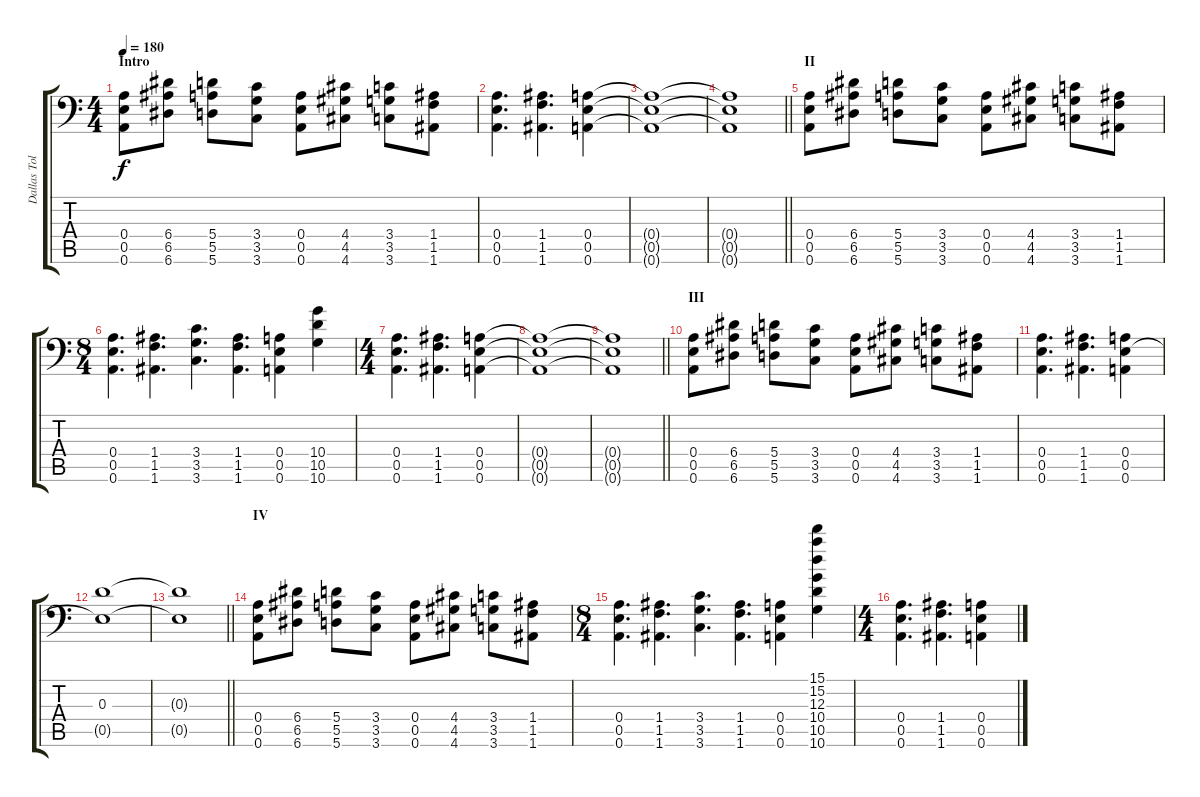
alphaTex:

\track ("Dallas Toller-Wade [Led's clone]" "Dallas Tol") {instrument distortionguitar}
\staff {score tabs}
\tuning (B3 Gb3 D3 A2 E2 A1) {hide}
\ts (4 4)
\section ("" "Intro")
\tempo 180
\clef f4
\ks c
(0.4 0.5 0.6).8{dy f instrument distortionguitar} (6.4 6.5 6.6).8 (5.4 5.5 5.6).8 (3.4 3.5 3.6).8 (0.4 0.5 0.6).8 (4.4 4.5 4.6).8 (3.4 3.5 3.6).8 (1.4 1.5 1.6).8 |
(0.4 0.5 0.6).4{d} (1.4 1.5 1.6).4{d} (0.4 0.5 0.6).4 |
(0.4{t} 0.5{t} 0.6{t}).1 |
\barLineRight lightlight
(0.4{t} 0.5{t} 0.6{t}).1 |
\section ("" "II")
(0.4 0.5 0.6).8 (6.4 6.5 6.6).8 (5.4 5.5 5.6).8 (3.4 3.5 3.6).8 (0.4 0.5 0.6).8 (4.4 4.5 4.6).8 (3.4 3.5 3.6).8 (1.4 1.5 1.6).8 |
\ts (8 4)
(0.4 0.5 0.6).4{d} (1.4 1.5 1.6).4{d} (3.4 3.5 3.6).4{d} (1.4 1.5 1.6).4{d} (0.4 0.5 0.6).4 (10.4 10.5 10.6).4 |
\ts (4 4)
(0.4 0.5 0.6).4{d} (1.4 1.5 1.6).4{d} (0.4 0.5 0.6).4 |
(0.4{t} 0.5{t} 0.6{t}).1 |
\barLineRight lightlight
(0.4{t} 0.5{t} 0.6{t}).1 |
\section ("" "III")
(0.4 0.5 0.6).8 (6.4 6.5 6.6).8 (5.4 5.5 5.6).8 (3.4 3.5 3.6).8 (0.4 0.5 0.6).8 (4.4 4.5 4.6).8 (3.4 3.5 3.6).8 (1.4 1.5 1.6).8 |
(0.4 0.5 0.6).4{d} (1.4 1.5 1.6).4{d} (0.4 0.5 0.6).4 |
(0.3 0.5{t}).1 |
\barLineRight lightlight
(0.3{t} 0.5{t}).1 |
\section ("" "IV")
(0.4 0.5 0.6).8 (6.4 6.5 6.6).8 (5.4 5.5 5.6).8 (3.4 3.5 3.6).8 (0.4 0.5 0.6).8 (4.4 4.5 4.6).8 (3.4 3.5 3.6).8 (1.4 1.5 1.6).8 |
\ts (8 4)
(0.4 0.5 0.6).4{d} (1.4 1.5 1.6).4{d} (3.4 3.5 3.6).4{d} (1.4 1.5 1.6).4{d} (0.4 0.5 0.6).4 (15.1 15.2 12.3 10.4 10.5 10.6).4 |
\ts (4 4)
(0.4 0.5 0.6).4{d} (1.4 1.5 1.6).4{d} (0.4 0.5 0.6).4
